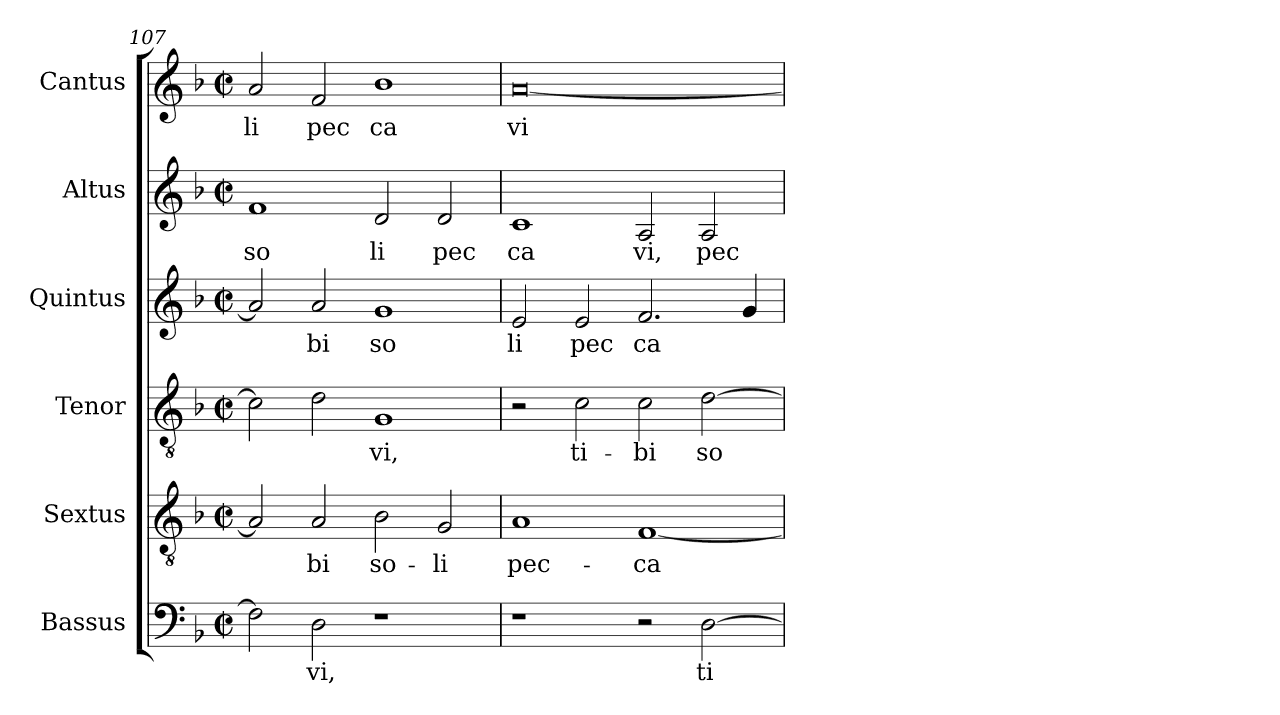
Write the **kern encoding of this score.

**kern	**text	**kern	**text	**kern	**text	**kern	**text	**kern	**text	**kern	**text
*part6	*part6	*part5	*part5	*part4	*part4	*part3	*part3	*part2	*part2	*part1	*part1
*staff6	*staff6	*staff5	*staff5	*staff4	*staff4	*staff3	*staff3	*staff2	*staff2	*staff1	*staff1
*I"Bassus	*	*I"Sextus	*	*I"Tenor	*	*I"Quintus	*	*I"Altus	*	*I"Cantus	*
*clefF4	*	*clefGv2	*	*clefGv2	*	*clefG2	*	*clefG2	*	*clefG2	*
*k[b-]	*	*k[b-]	*	*k[b-]	*	*k[b-]	*	*k[b-]	*	*k[b-]	*
*F:	*	*F:	*	*F:	*	*F:	*	*F:	*	*F:	*
*M2/2	*	*M2/2	*	*M2/2	*	*M2/2	*	*M2/2	*	*M2/2	*
*met(c|)	*	*met(c|)	*	*met(c|)	*	*met(c|)	*	*met(c|)	*	*met(c|)	*
=107	=107	=107	=107	=107	=107	=107	=107	=107	=107	=107	=107
!	!	!	!	!	!	!	!	!	!LO:LY:b:cj	!	!LO:LY:b:cj
2F\]	.	2A/]	.	2c\]	.	2a/]	.	1f	so	2a/	li
!	!LO:LY:b:cj	!	!LO:LY:b:cj	!	!	!	!LO:LY:b:cj	!	!	!	!LO:LY:b:cj
2D\	vi,	2A/	-bi	2d\	.	2a/	bi	.	.	2f/	pec
!	!	!	!LO:LY:b:cj	!	!LO:LY:b:cj	!	!LO:LY:b:cj	!	!LO:LY:b:cj	!	!LO:LY:b:cj
1r	.	2B-\	so-	1G	-vi,	1g	so	2d/	li	1b-	ca
!	!	!	!LO:LY:b:cj	!	!	!	!	!	!LO:LY:b:cj	!	!
.	.	2G/	-li	.	.	.	.	2d/	pec	.	.
=108	=108	=108	=108	=108	=108	=108	=108	=108	=108	=108	=108
!	!	!	!LO:LY:b:cj	!	!	!	!LO:LY:b:cj	!	!LO:LY:b:cj	!	!LO:LY:b:cj
1r	.	1A	pec-	2r	.	2e/	li	1c	ca	[<0a	vi
!	!	!	!	!	!LO:LY:b:cj	!	!LO:LY:b:cj	!	!	!	!
.	.	.	.	2c\	ti-	2e/	pec	.	.	.	.
!	!	!	!LO:LY:b:cj	!	!LO:LY:b:cj	!	!LO:LY:b:cj	!	!LO:LY:b:cj	!	!
2r	.	[<1F	-ca-	2c\	-bi	2.f/	ca	2A/	vi,	.	.
!	!LO:LY:b:cj	!	!	!	!LO:LY:b:cj	!	!	!	!LO:LY:b:cj	!	!
[>2D\	ti	.	.	[>2d\	so-	.	.	2A/	pec	.	.
.	.	.	.	.	.	4g/	.	.	.	.	.
=	=	=	=	=	=	=	=	=	=	=	=
*-	*-	*-	*-	*-	*-	*-	*-	*-	*-	*-	*-
